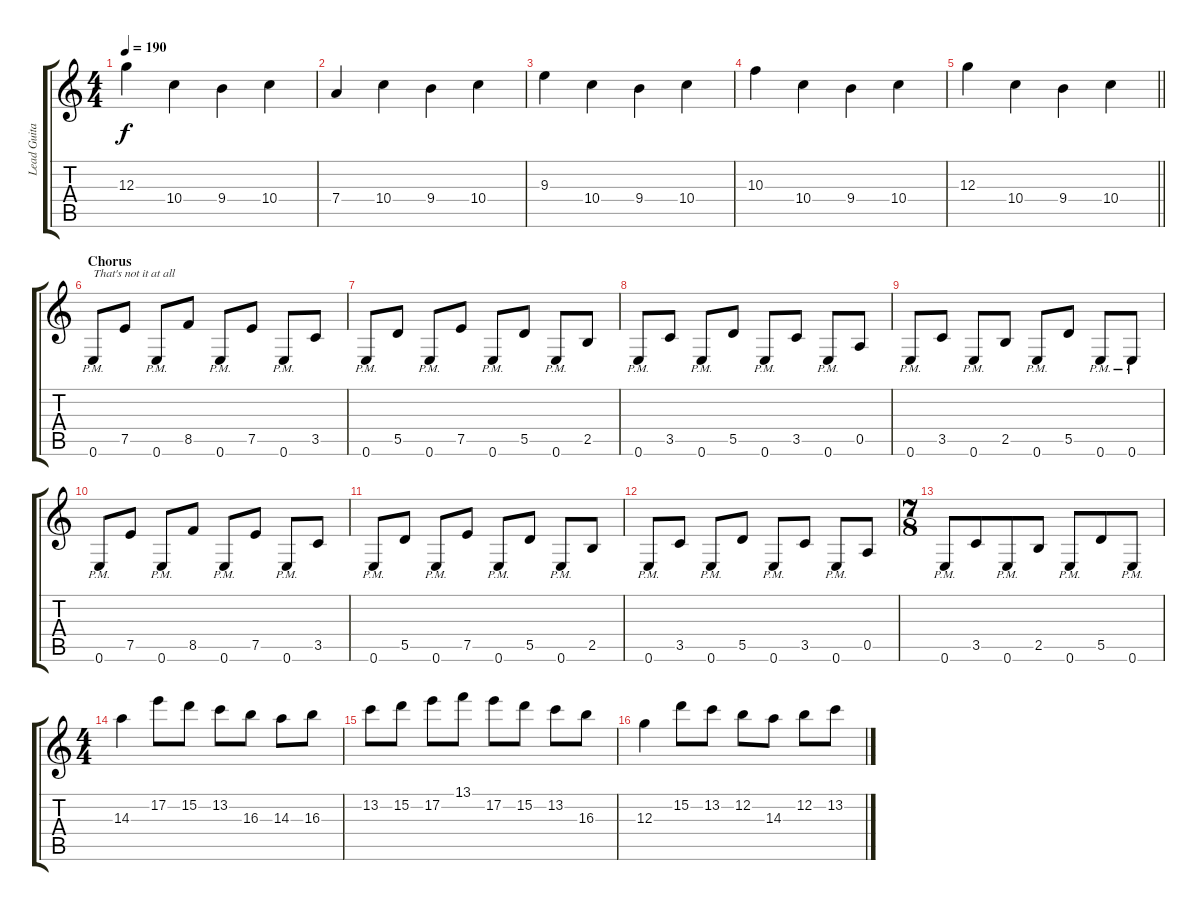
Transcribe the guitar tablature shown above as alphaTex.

\track ("Lead Guitar" "Lead Guita") {instrument distortionguitar}
\staff {score tabs}
\tuning (E4 B3 G3 D3 A2 E2) {hide}
\ts (4 4)
\tempo 190
\clef g2
\ks c
12.3.4{dy f} 10.4.4 9.4.4 10.4.4 |
7.4.4 10.4.4 9.4.4 10.4.4 |
9.3.4 10.4.4 9.4.4 10.4.4 |
10.3.4 10.4.4 9.4.4 10.4.4 |
\barLineRight lightlight
12.3.4 10.4.4 9.4.4 10.4.4 |
\section ("" "Chorus")
0.6{pm}.8{txt "That's not it at all"} 7.5.8 0.6{pm}.8 8.5.8 0.6{pm}.8 7.5.8 0.6{pm}.8 3.5.8 |
0.6{pm}.8 5.5.8 0.6{pm}.8 7.5.8 0.6{pm}.8 5.5.8 0.6{pm}.8 2.5.8 |
0.6{pm}.8 3.5.8 0.6{pm}.8 5.5.8 0.6{pm}.8 3.5.8 0.6{pm}.8 0.5.8 |
0.6{pm}.8 3.5.8 0.6{pm}.8 2.5.8 0.6{pm}.8 5.5.8 0.6{pm}.8 0.6{pm}.8 |
0.6{pm}.8 7.5.8 0.6{pm}.8 8.5.8 0.6{pm}.8 7.5.8 0.6{pm}.8 3.5.8 |
0.6{pm}.8 5.5.8 0.6{pm}.8 7.5.8 0.6{pm}.8 5.5.8 0.6{pm}.8 2.5.8 |
0.6{pm}.8 3.5.8 0.6{pm}.8 5.5.8 0.6{pm}.8 3.5.8 0.6{pm}.8 0.5.8 |
\ts (7 8)
0.6{pm}.8 3.5.8 0.6{pm}.8 2.5.8 0.6{pm}.8 5.5.8 0.6{pm}.8 |
\ts (4 4)
14.3.4 17.2.8 15.2.8 13.2.8 16.3.8 14.3.8 16.3.8 |
13.2.8 15.2.8 17.2.8 13.1.8 17.2.8 15.2.8 13.2.8 16.3.8 |
12.3.4 15.2.8 13.2.8 12.2.8 14.3.8 12.2.8 13.2.8
